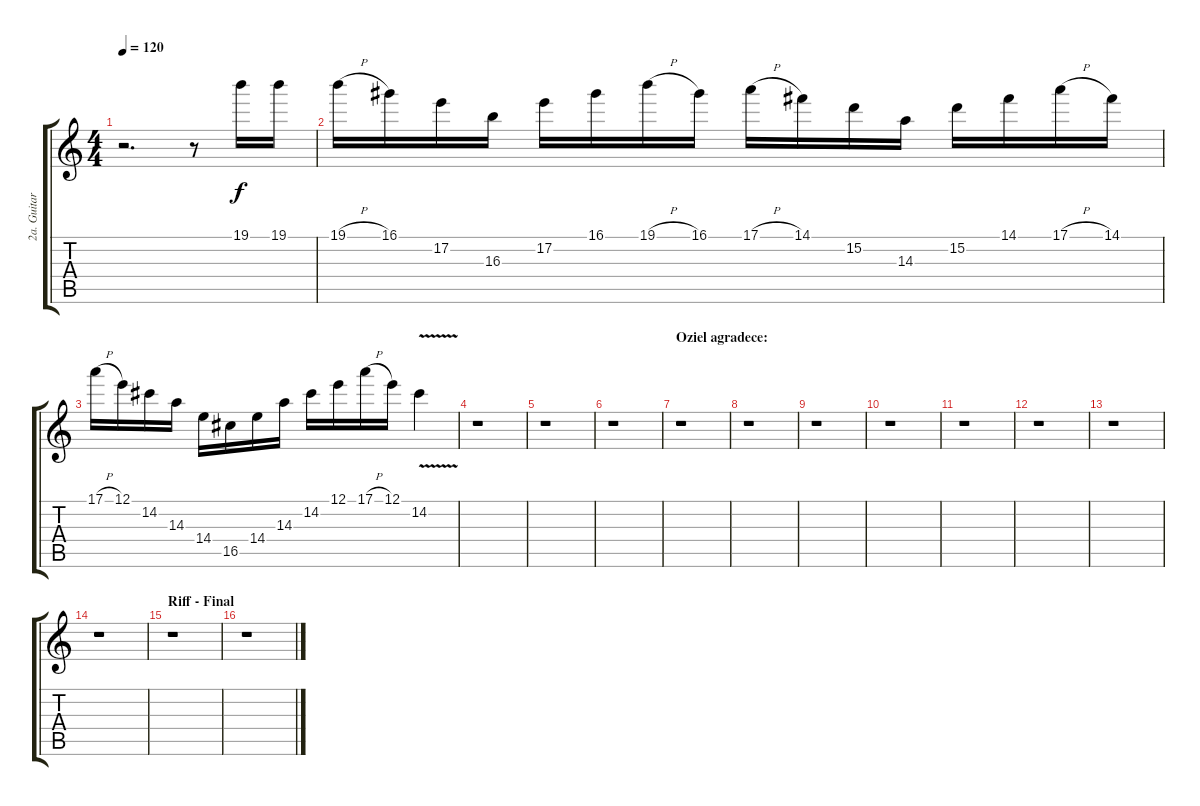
\track ("2a. Guitarra" "2a. Guitar") {instrument overdrivenguitar}
\staff {score tabs}
\tuning (E4 B3 G3 D3 A2 E2) {hide}
\ts (4 4)
\tempo 120
\clef g2
\ks c
r.2{d dy f} r.8 19.1.16 19.1.16 |
19.1{h}.16 16.1.16 17.2.16 16.3.16 17.2.16 16.1.16 19.1{h}.16 16.1.16 17.1{h}.16 14.1.16 15.2.16 14.3.16 15.2.16 14.1.16 17.1{h}.16 14.1.16 |
17.1{h}.16 12.1.16 14.2.16 14.3.16 14.4.16 16.5.16 14.4.16 14.3.16 14.2.16 12.1.16 17.1{h}.16 12.1.16 14.2{v}.4 |
r.1 |
r.1 |
r.1 |
\section ("" "Oziel agradece:")
r.1 |
r.1 |
r.1 |
r.1 |
r.1 |
r.1 |
r.1 |
r.1 |
\section ("" "Riff - Final")
r.1 |
r.1
